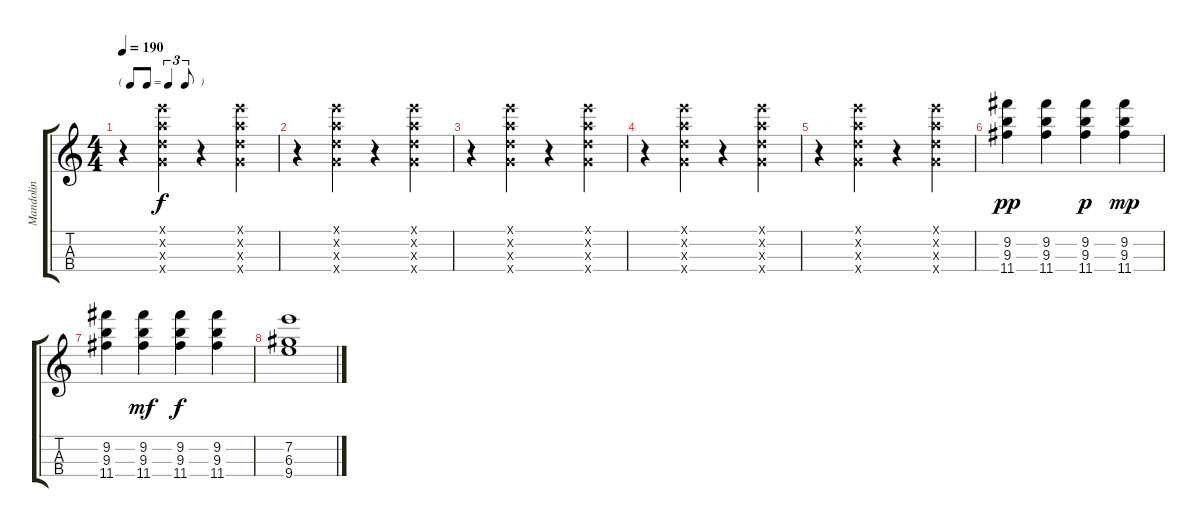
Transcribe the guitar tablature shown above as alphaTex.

\track ("Mandolin" "Mandolin") {instrument acousticguitarnylon}
\staff {score tabs}
\tuning (E5 A4 D4 G3) {hide}
\ts (4 4)
\tf triplet8th
\tempo 190
\clef g2
\ks c
r.4{dy f} (0.1{x} 0.2{x} 0.3{x} 0.4{x}).4 r.4 (0.1{x} 0.2{x} 0.3{x} 0.4{x}).4 |
r.4 (0.1{x} 0.2{x} 0.3{x} 0.4{x}).4 r.4 (0.1{x} 0.2{x} 0.3{x} 0.4{x}).4 |
r.4 (0.1{x} 0.2{x} 0.3{x} 0.4{x}).4 r.4 (0.1{x} 0.2{x} 0.3{x} 0.4{x}).4 |
r.4 (0.1{x} 0.2{x} 0.3{x} 0.4{x}).4 r.4 (0.1{x} 0.2{x} 0.3{x} 0.4{x}).4 |
r.4 (0.1{x} 0.2{x} 0.3{x} 0.4{x}).4 r.4 (0.1{x} 0.2{x} 0.3{x} 0.4{x}).4 |
(9.2 9.3 11.4).4{dy pp} (9.2 9.3 11.4).4 (9.2 9.3 11.4).4{dy p} (9.2 9.3 11.4).4{dy mp} |
(9.2 9.3 11.4).4 (9.2 9.3 11.4).4{dy mf} (9.2 9.3 11.4).4{dy f} (9.2 9.3 11.4).4 |
(7.2 6.3 9.4).1
